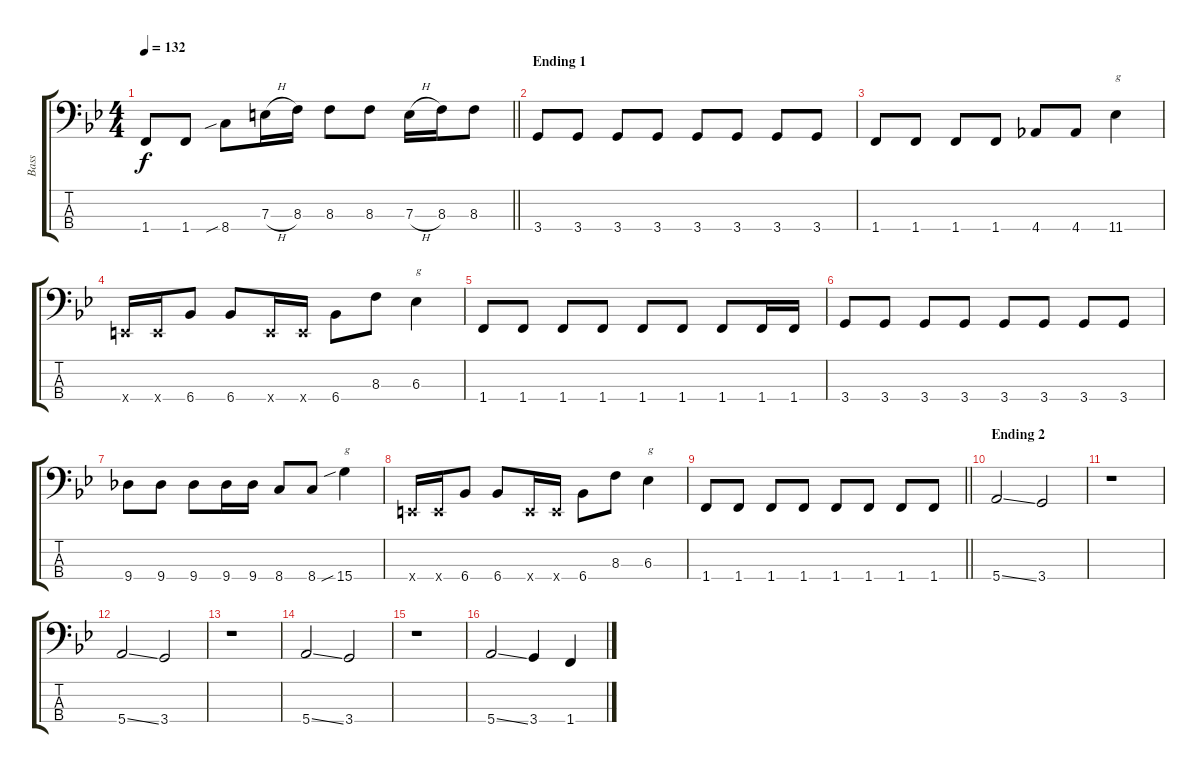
\track ("Bass" "Bass") {instrument electricbasspick}
\staff {score tabs}
\tuning (G2 D2 A1 E1) {hide}
\ts (4 4)
\tempo 132
\clef f4
\barLineRight lightlight
\ks bb
1.4.8{dy f} 1.4.8 8.4{sib}.8 7.3{h}.16 8.3.16 8.3.8 8.3.8 7.3{h}.16 8.3.16 8.3.8 |
\section ("" "Ending 1")
3.4.8 3.4.8 3.4.8 3.4.8 3.4.8 3.4.8 3.4.8 3.4.8 |
1.4.8 1.4.8 1.4.8 1.4.8 4.4.8 4.4.8 11.4.4{txt "g"} |
0.4{x}.16 0.4{x}.16 6.4.8 6.4.8 0.4{x}.16 0.4{x}.16 6.4.8 8.3.8 6.3.4{txt "g"} |
1.4.8 1.4.8 1.4.8 1.4.8 1.4.8 1.4.8 1.4.8 1.4.16 1.4.16 |
3.4.8 3.4.8 3.4.8 3.4.8 3.4.8 3.4.8 3.4.8 3.4.8 |
9.4.8 9.4.8 9.4.8 9.4.16 9.4.16 8.4.8 8.4.8 15.4{sib}.4{txt "g"} |
0.4{x}.16 0.4{x}.16 6.4.8 6.4.8 0.4{x}.16 0.4{x}.16 6.4.8 8.3.8 6.3.4{txt "g"} |
\barLineRight lightlight
1.4.8 1.4.8 1.4.8 1.4.8 1.4.8 1.4.8 1.4.8 1.4.8 |
\section ("" "Ending 2")
5.4{ss}.2 3.4.2 |
r.1 |
5.4{ss}.2 3.4.2 |
r.1 |
5.4{ss}.2 3.4.2 |
r.1 |
5.4{ss}.2 3.4.4 1.4.4
